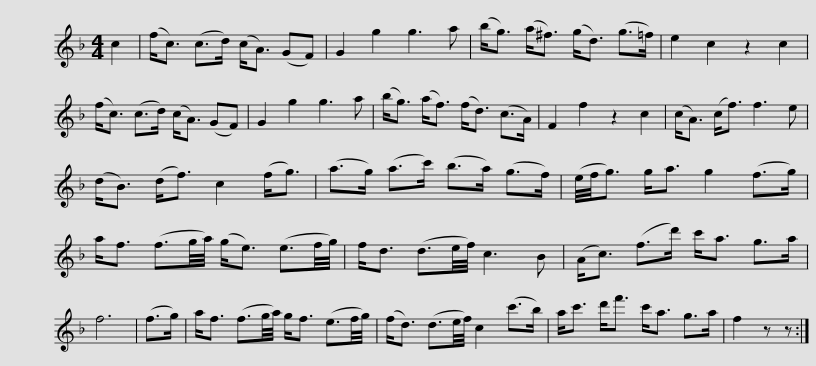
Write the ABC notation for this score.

X:1
L:1/8
M:4/4
I:linebreak $
K:F
V:1 treble
V:1
 c2 | (f<c) (c>d) (c<A) (GF) | G2 g2 g3 a | (b<g) (a<^f) (g<d) (g>=f) | e2 c2 z2 c2 | %5
 (f<c) (c>d) (c<A) (GF) |$ G2 g2 g3 a | (b<g) (a<f) (f<d) (c>A) | F2 f2 z2 c2 | (c<A) (c<f) f3 e | %10
 (d<B) (d<f) c2 (f<g) | (a>g) (a>c') (b>a) (g>f) |$ (e/4f/4g3/2) g<a g2 (f>g) | a<f (f3/2g/4a/4) (g<e) (e3/2f/4g/4) | f<d (d3/2e/4f/4) c3 B | %15
 (A<c) (f>d') c'<a g>a | f6 | (f>g) |$ a<f (f3/2g/4a/4) g<f (e3/2f/4g/4) | (f<d) (d3/2e/4f/4) c2 (c'>b) | %20
 a<c' d'<f' c'<a g>a | f2 z z :| %22
